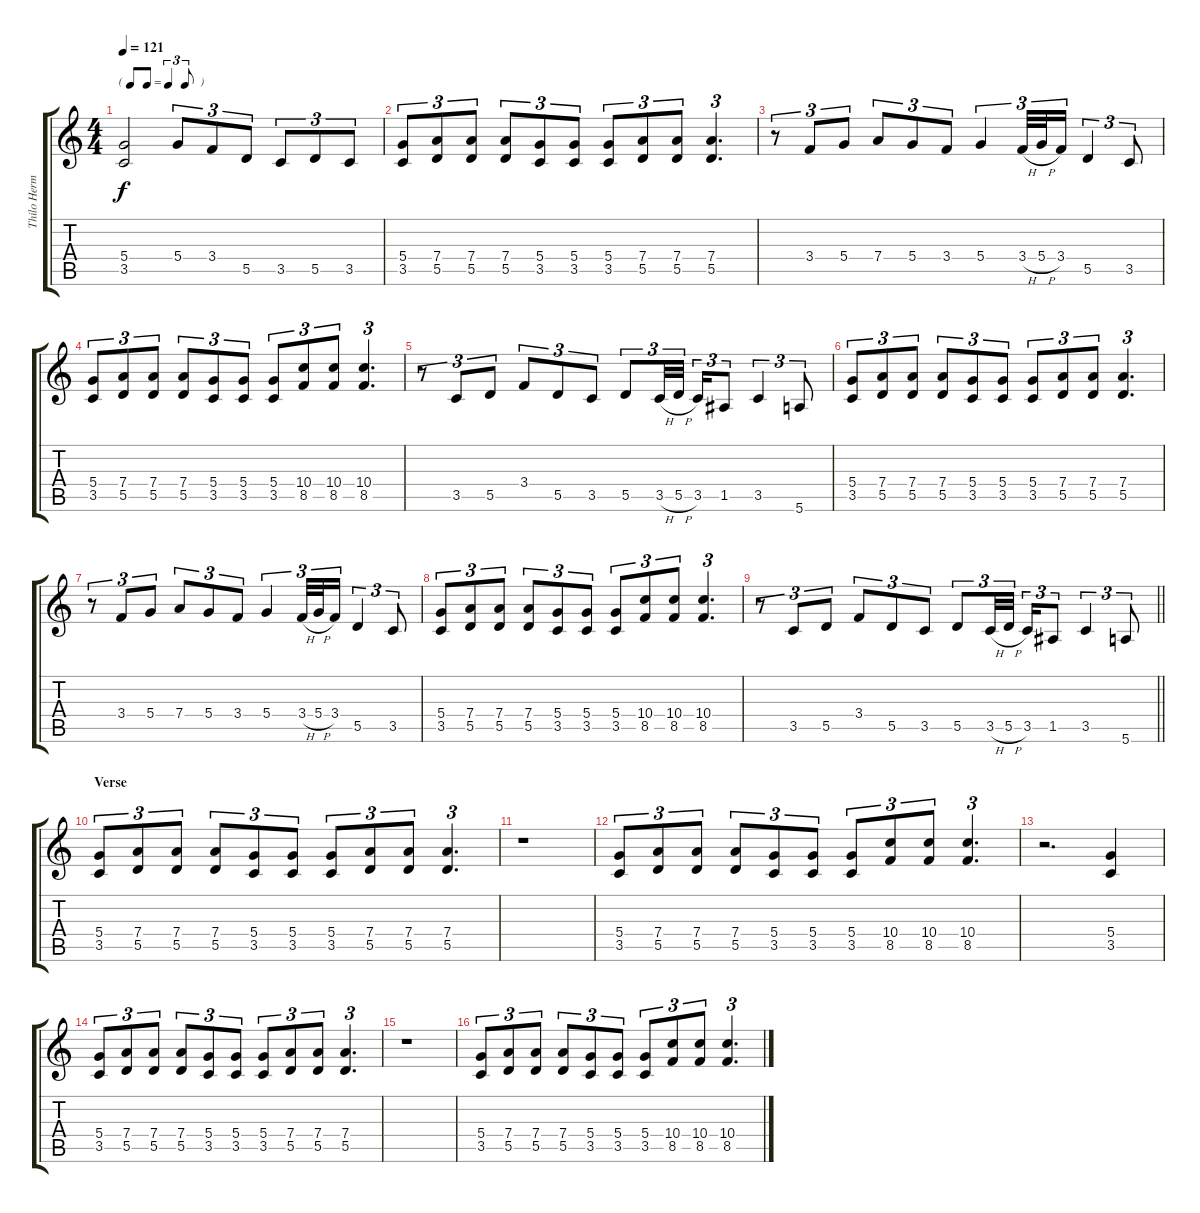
\track ("Thilo Hermann" "Thilo Herm") {instrument distortionguitar}
\staff {score tabs}
\tuning (E4 B3 G3 D3 A2 E2) {hide}
\ts (4 4)
\tf triplet8th
\tempo 121
\clef g2
\ks c
(5.4 3.5).2{dy f} 5.4.8{tu (3 2)} 3.4.8{tu (3 2)} 5.5.8{tu (3 2)} 3.5.8{tu (3 2)} 5.5.8{tu (3 2)} 3.5.8{tu (3 2)} |
(5.4 3.5).8{tu (3 2)} (7.4 5.5).8{tu (3 2)} (7.4 5.5).8{tu (3 2)} (7.4 5.5).8{tu (3 2)} (5.4 3.5).8{tu (3 2)} (5.4 3.5).8{tu (3 2)} (5.4 3.5).8{tu (3 2)} (7.4 5.5).8{tu (3 2)} (7.4 5.5).8{tu (3 2)} (7.4 5.5).4{d tu (3 2)} |
r.8{tu (3 2)} 3.4.8{tu (3 2)} 5.4.8{tu (3 2)} 7.4.8{tu (3 2)} 5.4.8{tu (3 2)} 3.4.8{tu (3 2)} 5.4.4{tu (3 2)} 3.4{h}.32{tu (3 2)} 5.4{h}.32{tu (3 2)} 3.4.16{tu (3 2)} 5.5.4{tu (3 2)} 3.5.8{tu (3 2)} |
(5.4 3.5).8{tu (3 2)} (7.4 5.5).8{tu (3 2)} (7.4 5.5).8{tu (3 2)} (7.4 5.5).8{tu (3 2)} (5.4 3.5).8{tu (3 2)} (5.4 3.5).8{tu (3 2)} (5.4 3.5).8{tu (3 2)} (10.4 8.5).8{tu (3 2)} (10.4 8.5).8{tu (3 2)} (10.4 8.5).4{d tu (3 2)} |
r.8{tu (3 2)} 3.5.8{tu (3 2)} 5.5.8{tu (3 2)} 3.4.8{tu (3 2)} 5.5.8{tu (3 2)} 3.5.8{tu (3 2)} 5.5.8{tu (3 2)} 3.5{h}.32{tu (3 2)} 5.5{h}.32{tu (3 2) beam splitsecondary} 3.5.16{tu (3 2)} 1.5.8{tu (3 2)} 3.5.4{tu (3 2)} 5.6.8{tu (3 2)} |
(5.4 3.5).8{tu (3 2)} (7.4 5.5).8{tu (3 2)} (7.4 5.5).8{tu (3 2)} (7.4 5.5).8{tu (3 2)} (5.4 3.5).8{tu (3 2)} (5.4 3.5).8{tu (3 2)} (5.4 3.5).8{tu (3 2)} (7.4 5.5).8{tu (3 2)} (7.4 5.5).8{tu (3 2)} (7.4 5.5).4{d tu (3 2)} |
r.8{tu (3 2)} 3.4.8{tu (3 2)} 5.4.8{tu (3 2)} 7.4.8{tu (3 2)} 5.4.8{tu (3 2)} 3.4.8{tu (3 2)} 5.4.4{tu (3 2)} 3.4{h}.32{tu (3 2)} 5.4{h}.32{tu (3 2)} 3.4.16{tu (3 2)} 5.5.4{tu (3 2)} 3.5.8{tu (3 2)} |
(5.4 3.5).8{tu (3 2)} (7.4 5.5).8{tu (3 2)} (7.4 5.5).8{tu (3 2)} (7.4 5.5).8{tu (3 2)} (5.4 3.5).8{tu (3 2)} (5.4 3.5).8{tu (3 2)} (5.4 3.5).8{tu (3 2)} (10.4 8.5).8{tu (3 2)} (10.4 8.5).8{tu (3 2)} (10.4 8.5).4{d tu (3 2)} |
\barLineRight lightlight
r.8{tu (3 2)} 3.5.8{tu (3 2)} 5.5.8{tu (3 2)} 3.4.8{tu (3 2)} 5.5.8{tu (3 2)} 3.5.8{tu (3 2)} 5.5.8{tu (3 2)} 3.5{h}.32{tu (3 2)} 5.5{h}.32{tu (3 2) beam splitsecondary} 3.5.16{tu (3 2)} 1.5.8{tu (3 2)} 3.5.4{tu (3 2)} 5.6.8{tu (3 2)} |
\section ("" "Verse")
(5.4 3.5).8{tu (3 2)} (7.4 5.5).8{tu (3 2)} (7.4 5.5).8{tu (3 2)} (7.4 5.5).8{tu (3 2)} (5.4 3.5).8{tu (3 2)} (5.4 3.5).8{tu (3 2)} (5.4 3.5).8{tu (3 2)} (7.4 5.5).8{tu (3 2)} (7.4 5.5).8{tu (3 2)} (7.4 5.5).4{d tu (3 2)} |
r.1 |
(5.4 3.5).8{tu (3 2)} (7.4 5.5).8{tu (3 2)} (7.4 5.5).8{tu (3 2)} (7.4 5.5).8{tu (3 2)} (5.4 3.5).8{tu (3 2)} (5.4 3.5).8{tu (3 2)} (5.4 3.5).8{tu (3 2)} (10.4 8.5).8{tu (3 2)} (10.4 8.5).8{tu (3 2)} (10.4 8.5).4{d tu (3 2)} |
r.2{d} (5.4 3.5).4 |
(5.4 3.5).8{tu (3 2)} (7.4 5.5).8{tu (3 2)} (7.4 5.5).8{tu (3 2)} (7.4 5.5).8{tu (3 2)} (5.4 3.5).8{tu (3 2)} (5.4 3.5).8{tu (3 2)} (5.4 3.5).8{tu (3 2)} (7.4 5.5).8{tu (3 2)} (7.4 5.5).8{tu (3 2)} (7.4 5.5).4{d tu (3 2)} |
r.1 |
(5.4 3.5).8{tu (3 2)} (7.4 5.5).8{tu (3 2)} (7.4 5.5).8{tu (3 2)} (7.4 5.5).8{tu (3 2)} (5.4 3.5).8{tu (3 2)} (5.4 3.5).8{tu (3 2)} (5.4 3.5).8{tu (3 2)} (10.4 8.5).8{tu (3 2)} (10.4 8.5).8{tu (3 2)} (10.4 8.5).4{d tu (3 2)}
